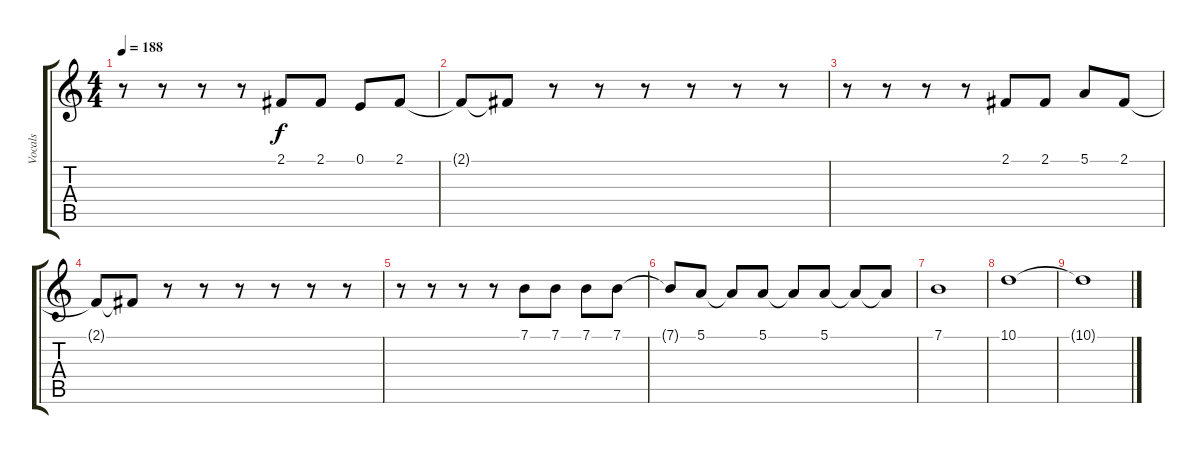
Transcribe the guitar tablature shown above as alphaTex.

\track ("Vocals" "Vocals") {instrument tangoaccordion}
\staff {score tabs}
\tuning (E4 B3 G3 D3 A2 E2) {hide}
\ts (4 4)
\tempo 188
\clef g2
\ks c
r.8{dy f} r.8 r.8 r.8 2.1.8 2.1.8 0.1.8 2.1.8 |
2.1{t}.8 2.1{t}.8 r.8 r.8 r.8 r.8 r.8 r.8 |
r.8 r.8 r.8 r.8 2.1.8 2.1.8 5.1.8 2.1.8 |
2.1{t}.8 2.1{t}.8 r.8 r.8 r.8 r.8 r.8 r.8 |
r.8 r.8 r.8 r.8 7.1.8 7.1.8 7.1.8 7.1.8 |
7.1{t}.8 5.1.8 5.1{t}.8 5.1.8 5.1{t}.8 5.1.8 5.1{t}.8 5.1{t}.8 |
7.1.1 |
10.1.1 |
10.1{t}.1
